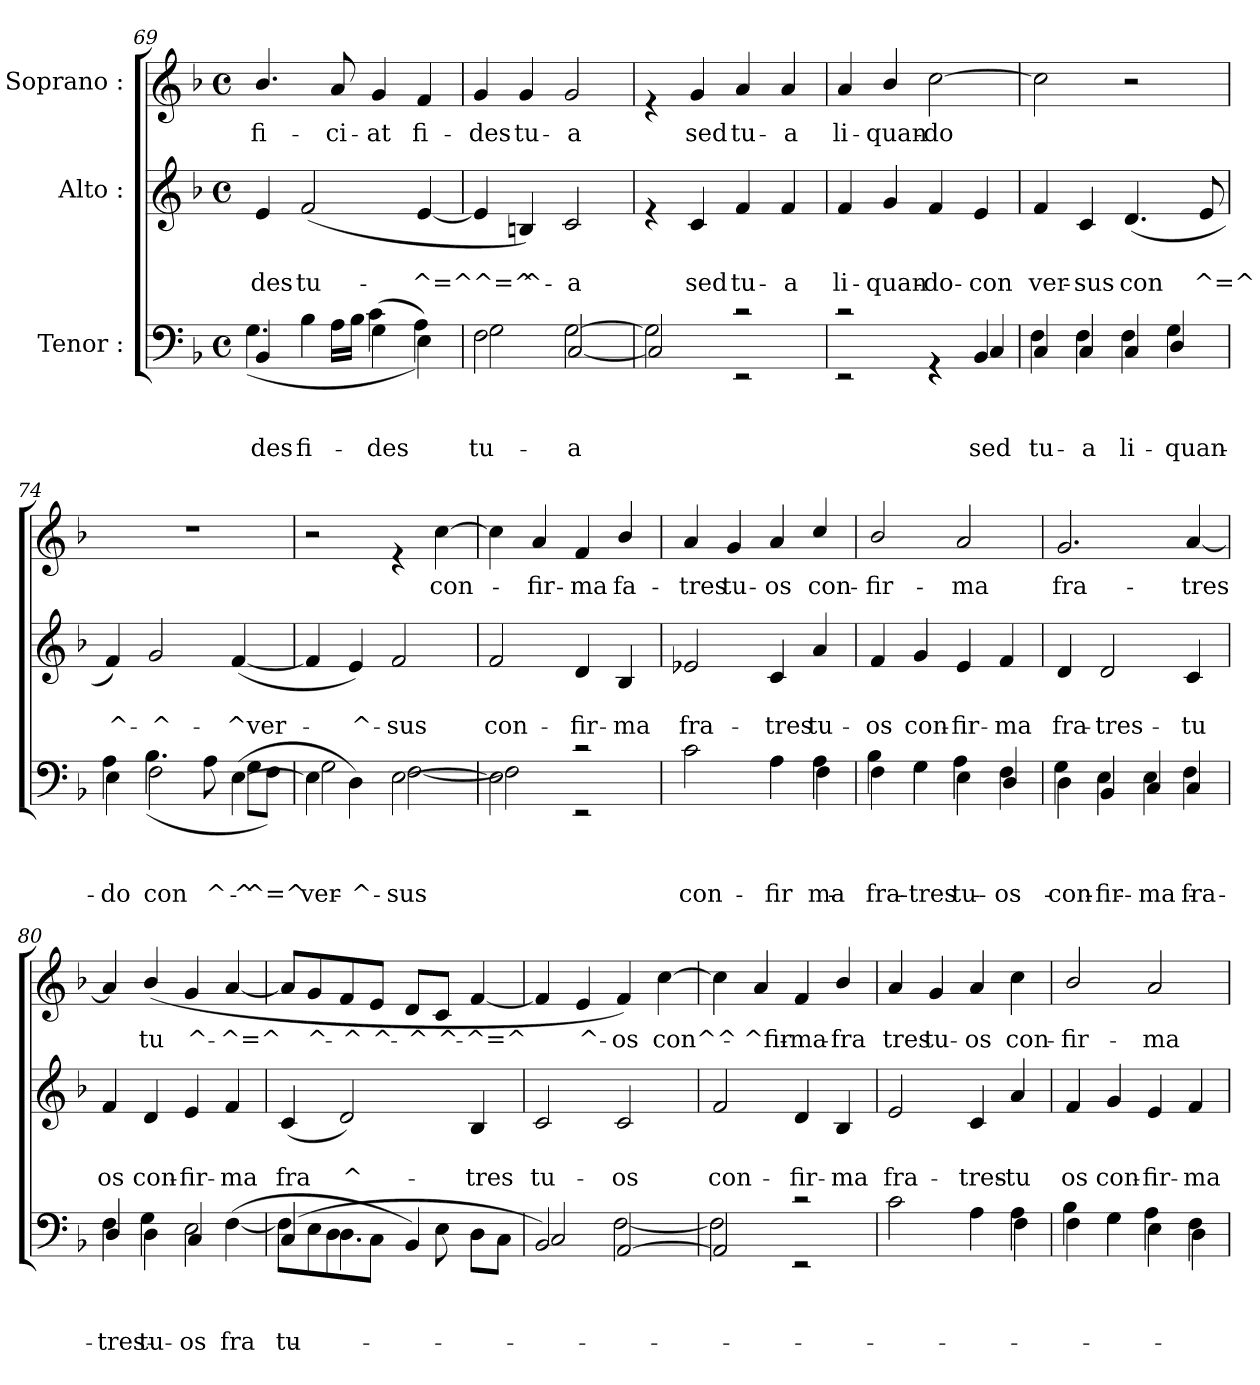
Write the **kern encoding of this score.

**kern	**text	**text	**text	**kern	**text	**text	**kern	**text
*part3	*part3	*part3	*part3	*part2	*part2	*part2	*part1	*part1
*staff3	*staff3	*staff3	*staff3	*staff2	*staff2	*staff2	*staff1	*staff1
*I"Tenor :	*	*	*	*I"Alto :	*	*	*I"Soprano :	*
*clefF4	*	*	*	*clefG2	*	*	*clefG2	*
*k[b-]	*	*	*	*k[b-]	*	*	*k[b-]	*
*F:	*	*	*	*F:	*	*	*F:	*
*M4/4	*	*	*	*M4/4	*	*	*M4/4	*
*met(c)	*	*	*	*met(c)	*	*	*met(c)	*
=69	=69	=69	=69	=69	=69	=69	=69	=69
!	!	!	!LO:LY:b	!	!	!	!	!
*^	*	*	*	*	*	*	*	*
!	!	!	!	!LO:LY:b	!	!	!LO:LY:b	!	!LO:LY:b
4BB-/	(>4.G\	.	.	des	4e/	.	-des	4.b-/	fi-
!	!	!	!	!LO:LY:b	!	!	!LO:LY:b	!	!
4B-\	.	.	.	fi-	(<2f/	.	tu-	.	.
!	!	!	!	!	!	!	!	!	!LO:LY:b
.	16A\LL	.	.	.	.	.	.	8a/	-ci-
.	16B-\JJ	.	.	.	.	.	.	.	.
!	!	!	!	!LO:LY:b	!	!	!	!	!LO:LY:b
(>4G\	4c\	.	.	-des	.	.	.	4g/	-at
!	!	!	!	!	!	!	!LO:LY:b	!	!LO:LY:b
4E\)	4A\)	.	.	.	[<4e/	.	-^=^^=^	4f/	fi-
=70	=70	=70	=70	=70	=70	=70	=70	=70	=70
!	!	!	!	!LO:LY:b	!	!	!	!	!
!	!	!	!	!LO:LY:b	!	!	!	!	!LO:LY:b
2F\	2G\	.	.	tu-	4e/]	.	.	4g/	-des
!	!	!	!	!	!	!	!LO:LY:b	!	!LO:LY:b
.	.	.	.	.	4Bn/)	.	^-	4g/	tu-
!	!	!	!	!LO:LY:b	!	!	!	!	!
!	!	!	!	!LO:LY:b	!	!	!LO:LY:b	!	!LO:LY:b
[>2G\	[<2C/	.	.	-a	2c/	.	-a	2g/	-a
=71	=71	=71	=71	=71	=71	=71	=71	=71	=71
2G\]	2C/]	.	.	.	4re	.	.	4re	.
!	!	!	!	!	!	!	!LO:LY:b	!	!LO:LY:b
.	.	.	.	.	4c/	.	sed	4g/	sed
!	!	!	!	!	!	!	!LO:LY:b	!	!LO:LY:b
2rc	2rEE	.	.	.	4f/	.	tu-	4a/	tu-
!	!	!	!	!	!	!	!LO:LY:b	!	!LO:LY:b
.	.	.	.	.	4f/	.	-a	4a/	-a
=72	=72	=72	=72	=72	=72	=72	=72	=72	=72
!	!	!	!	!	!	!	!LO:LY:b	!	!LO:LY:b
2rc	2rEE	.	.	.	4f/	.	li-	4a/	li-
!	!	!	!	!	!	!	!LO:LY:b	!	!LO:LY:b
.	.	.	.	.	4g/	.	-quan-	4b-/	-quan-
!	!	!	!	!	!	!	!LO:LY:b	!	!LO:LY:b
4rGG	4rGG	.	.	.	4f/	.	-do-	[>2cc\	-do
!	!	!	!	!LO:LY:b	!	!	!	!	!
!	!	!	!	!LO:LY:b	!	!	!LO:LY:b	!	!
4BB-/	4C/	.	.	sed	4e/	.	-con	.	.
!!LO:PB:g=z
=73	=73	=73	=73	=73	=73	=73	=73	=73	=73
!	!	!	!	!LO:LY:b	!	!	!	!	!
!	!	!	!	!LO:LY:b	!	!	!LO:LY:b	!	!
4C/	4F\	.	.	-tu-	4f/	.	ver-	2cc\]	.
!	!	!	!	!LO:LY:b	!	!	!	!	!
!	!	!	!	!LO:LY:b	!	!	!LO:LY:b	!	!
4C/	4F\	.	.	-a	4c/	.	-sus	.	.
!	!	!	!	!LO:LY:b	!	!	!	!	!
!	!	!	!	!LO:LY:b	!	!	!LO:LY:b	!	!
4C/	4F\	.	.	li-	(<4.d/	.	con	2r	.
!	!	!	!	!LO:LY:b	!	!	!	!	!
!	!	!	!	!LO:LY:b	!	!	!	!	!
4D/	4G\	.	.	-quan-	.	.	.	.	.
!	!	!	!	!	!	!	!LO:LY:b	!	!
.	.	.	.	.	8e/	.	^=^	.	.
=74	=74	=74	=74	=74	=74	=74	=74	=74	=74
!	!	!	!	!LO:LY:b	!	!	!	!	!
!	!	!	!	!LO:LY:b	!	!	!LO:LY:b	!	!
4E\	4A\	.	.	do	4f/)	.	^-	1r	.
!	!	!	!	!LO:LY:b	!	!	!	!	!
!	!	!	!	!LO:LY:b	!	!	!LO:LY:b	!	!
2F\	(>4.B-\	.	.	con	2g/	.	-^-	.	.
!	!	!	!	!LO:LY:b	!	!	!	!	!
.	8A\	.	.	^-	.	.	.	.	.
!	!	!	!	!LO:LY:b	!	!	!	!	!
!	!	!	!	!LO:LY:b	!	!	!LO:LY:b	!	!
(>[>4E\	8G\L	.	.	-^	(<[<4f/	.	-^ver-	.	.
!	!	!	!	!LO:LY:b	!	!	!	!	!
.	8F\J)	.	.	^=^	.	.	.	.	.
=75	=75	=75	=75	=75	=75	=75	=75	=75	=75
!	!	!	!	!LO:LY:b	!	!	!	!	!
4E\]	2G\	.	.	ver-	4f/]	.	.	2r	.
!	!	!	!	!LO:LY:b	!	!	!LO:LY:b	!	!
4D\)	.	.	.	^-	4e/)	.	-^-	.	.
!	!	!	!	!LO:LY:b	!	!	!	!	!
!	!	!	!	!LO:LY:b	!	!	!LO:LY:b	!	!
[>2E\	[>2F\	.	.	-sus	2f/	.	-sus	4re	.
!	!	!	!	!	!	!	!	!	!LO:LY:b
.	.	.	.	.	.	.	.	[>4cc\	con-
=76	=76	=76	=76	=76	=76	=76	=76	=76	=76
!	!	!	!	!	!	!	!LO:LY:b	!	!
2E\]	2F\]	.	.	.	2f/	.	con-	4cc\]	.
!	!	!	!	!	!	!	!	!	!LO:LY:b
.	.	.	.	.	.	.	.	4a/	-fir-
!	!	!	!	!	!	!	!LO:LY:b	!	!LO:LY:b
2rc	2rEE	.	.	.	4d/	.	-fir-	4f/	-ma
!	!	!	!	!	!	!	!LO:LY:b	!	!LO:LY:b
.	.	.	.	.	4B-/	.	-ma	4b-/	fa-
=77	=77	=77	=77	=77	=77	=77	=77	=77	=77
!	!	!	!	!LO:LY:b	!	!	!LO:LY:b	!	!LO:LY:b
2.ryy	2c\	.	.	-con-	2e-X/	.	fra-	4a/	-tres
!	!	!	!	!	!	!	!	!	!LO:LY:b
.	.	.	.	.	.	.	.	4g/	tu-
!	!	!	!	!LO:LY:b	!	!	!LO:LY:b	!	!LO:LY:b
.	4A\	.	.	-fir-	4c/	.	-tres	4a/	-os
!	!	!	!	!LO:LY:b	!	!	!	!	!
!	!	!	!	!LO:LY:b	!	!	!LO:LY:b	!	!LO:LY:b
4A\	4F\	.	.	-ma	4a/	.	tu-	4cc/	con-
!!LO:LB:g=z
=78	=78	=78	=78	=78	=78	=78	=78	=78	=78
!	!	!	!	!LO:LY:b	!	!	!	!	!
!	!	!	!	!LO:LY:b	!	!	!LO:LY:b	!	!LO:LY:b
4F\	4B-\	.	.	fra-	4f/	.	-os	2b-/	-fir-
!	!	!	!	!LO:LY:b	!	!	!	!	!
!	!	!	!	!LO:LY:b	!	!	!LO:LY:b	!	!
4G\	4G\	.	.	-tres	4g/	.	con-	.	.
!	!	!	!	!LO:LY:b	!	!	!	!	!
!	!	!	!	!LO:LY:b	!	!	!LO:LY:b	!	!LO:LY:b
4E\	4A\	.	.	tu-	4e/	.	-fir-	2a/	-ma
!	!	!	!	!LO:LY:b	!	!	!	!	!
!	!	!	!	!LO:LY:b	!	!	!LO:LY:b	!	!
4F\	4D/	.	.	-os	4f/	.	-ma	.	.
=79	=79	=79	=79	=79	=79	=79	=79	=79	=79
!	!	!	!	!LO:LY:b	!	!	!	!	!
!	!	!	!	!LO:LY:b	!	!	!LO:LY:b	!	!LO:LY:b
4D\	4G\	.	.	-con-	4d/	.	fra-	2.g/	fra-
!	!	!	!	!LO:LY:b	!	!	!	!	!
!	!	!	!	!LO:LY:b	!	!	!LO:LY:b	!	!
4BB-/	4E\	.	.	-fir-	2d/	.	-tres-	.	.
!	!	!	!	!LO:LY:b	!	!	!	!	!
!	!	!	!	!LO:LY:b	!	!	!	!	!
4E\	4C/	.	.	-ma	.	.	.	.	.
!	!	!	!	!LO:LY:b	!	!	!	!	!
!	!	!	!	!LO:LY:b	!	!	!LO:LY:b	!	!LO:LY:b
4C/	4F\	.	.	fra-	4c/	.	-tu	[<4a/	-tres
=80	=80	=80	=80	=80	=80	=80	=80	=80	=80
!	!	!	!	!LO:LY:b	!	!	!	!	!
!	!	!	!	!LO:LY:b	!	!	!LO:LY:b	!	!
4F\	4D/	.	.	tres	4f/	.	os	4a/]	.
!	!	!	!	!LO:LY:b	!	!	!	!	!
!	!	!	!	!LO:LY:b	!	!	!LO:LY:b	!	!LO:LY:b
4D\	4G\	.	.	tu-	4d/	.	con-	(<4b-/	tu
!	!	!	!	!LO:LY:b	!	!	!	!	!
!	!	!	!	!LO:LY:b	!	!	!LO:LY:b	!	!LO:LY:b
2E\	4C/	.	.	-os	4e/	.	-fir-	4g/	^-
!	!	!	!	!LO:LY:b	!	!	!LO:LY:b	!	!LO:LY:b
.	(>[>4F\	.	.	fra-	4f/	.	-ma	[<4a/	-^=^
=81	=81	=81	=81	=81	=81	=81	=81	=81	=81
!	!	!	!	!LO:LY:b	!	!	!LO:LY:b	!	!
(<4C/	8F\L]	.	.	-tu	(<4c/	.	fra	8a/L]	.
!	!	!	!	!	!	!	!	!	!LO:LY:b
.	8E\	.	.	.	.	.	.	8g/	^-
!	!	!	!	!	!	!	!LO:LY:b	!	!LO:LY:b
4.D\	8D\	.	.	.	2d/)	.	^-	8f/	-^
!	!	!	!	!	!	!	!	!	!LO:LY:b
.	8C\J	.	.	.	.	.	.	8e/J	^-
!	!	!	!	!	!	!	!	!	!LO:LY:b
.	4BB-/)	.	.	.	.	.	.	8d/L	-^
!	!	!	!	!	!	!	!	!	!LO:LY:b
8E\	.	.	.	.	.	.	.	8c/J	^-
!	!	!	!	!	!	!	!LO:LY:b	!	!LO:LY:b
8D\L	4D\	.	.	.	4B-/	.	-tres	[<4f/	-^=^
8C\J	.	.	.	.	.	.	.	.	.
=82	=82	=82	=82	=82	=82	=82	=82	=82	=82
!	!	!	!	!	!	!	!LO:LY:b	!	!
2BB-/)	2C/	.	.	.	2c/	.	tu-	4f/]	.
!	!	!	!	!	!	!	!	!	!LO:LY:b
.	.	.	.	.	.	.	.	4e/	^-
!	!	!	!	!	!	!	!LO:LY:b	!	!LO:LY:b
[<2AA/	[>2F\	.	.	.	2c/	.	-os	4f/)	-os
!	!	!	!	!	!	!	!	!	!LO:LY:b
.	.	.	.	.	.	.	.	[>4cc\	con^^-
!!LO:LB:g=z
=83	=83	=83	=83	=83	=83	=83	=83	=83	=83
!	!	!	!	!	!	!	!LO:LY:b	!	!
2AA/]	2F\]	.	.	.	2f/	.	con-	4cc\]	.
!	!	!	!	!	!	!	!	!	!LO:LY:b
.	.	.	.	.	.	.	.	4a/	-^fir-
!	!	!	!	!	!	!	!LO:LY:b	!	!LO:LY:b
2rc	2rEE	.	.	.	4d/	.	-fir-	4f/	-ma-
!	!	!	!	!	!	!	!LO:LY:b	!	!LO:LY:b
.	.	.	.	.	4B-/	.	-ma	4b-/	-fra
=84	=84	=84	=84	=84	=84	=84	=84	=84	=84
!	!	!	!	!	!	!	!LO:LY:b	!	!LO:LY:b
2.ryy	2c\	.	.	.	2e/	.	fra-	4a/	tres
!	!	!	!	!	!	!	!	!	!LO:LY:b
.	.	.	.	.	.	.	.	4g/	tu-
!	!	!	!	!	!	!	!LO:LY:b	!	!LO:LY:b
.	4A\	.	.	.	4c/	.	-tres-	4a/	-os
!	!	!	!	!	!	!	!LO:LY:b	!	!LO:LY:b
4A\	4F\	.	.	.	4a/	.	-tu	4cc\	con-
=85	=85	=85	=85	=85	=85	=85	=85	=85	=85
!	!	!	!	!	!	!	!LO:LY:b	!	!LO:LY:b
4F\	4B-\	.	.	.	4f/	.	os	2b-/	-fir-
!	!	!	!	!	!	!	!LO:LY:b	!	!
4G\	4G\	.	.	.	4g/	.	con-	.	.
!	!	!	!	!	!	!	!LO:LY:b	!	!LO:LY:b
4E\	4A\	.	.	.	4e/	.	-fir-	2a/	-ma
!	!	!	!	!	!	!	!LO:LY:b	!	!
4F\	4D\	.	.	.	4f/	.	-ma	.	.
*v	*v	*	*	*	*	*	*	*	*
=	=	=	=	=	=	=	=	=
*-	*-	*-	*-	*-	*-	*-	*-	*-
